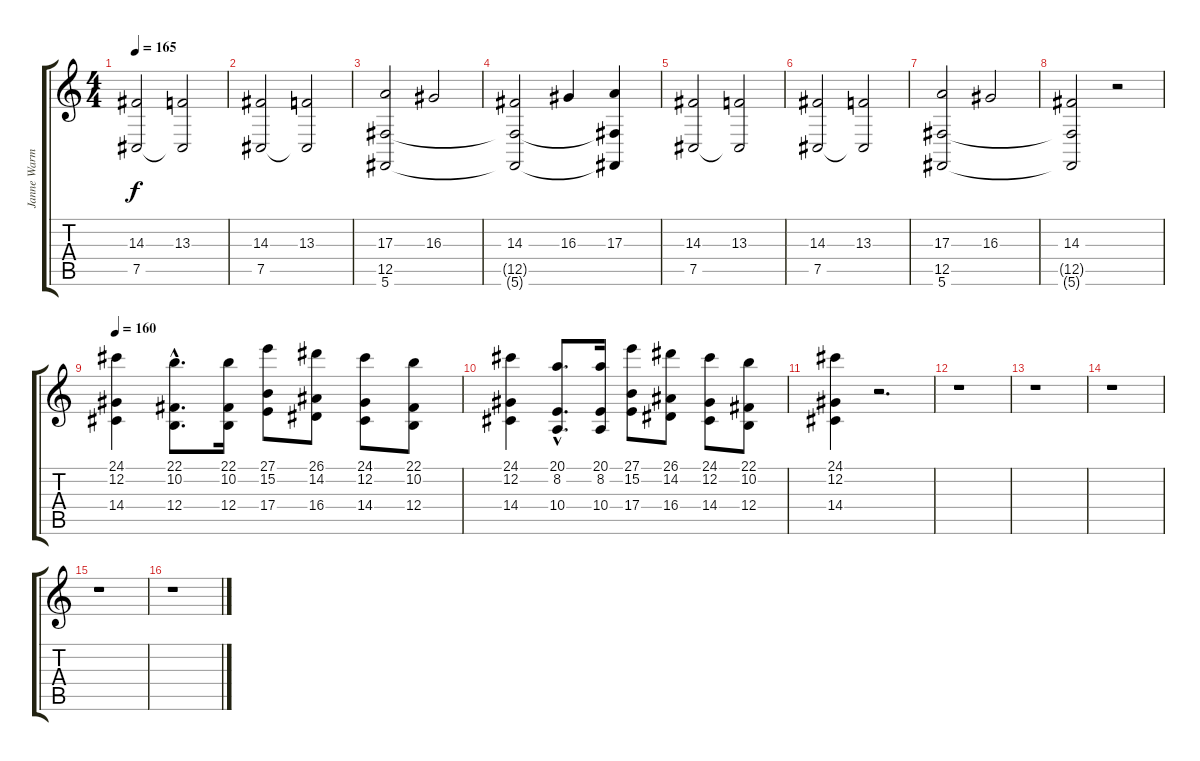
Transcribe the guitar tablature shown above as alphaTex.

\track ("Janne Warman" "Janne Warm") {instrument stringensemble1}
\staff {score tabs}
\tuning (Db4 Ab3 E3 B2 Gb2 Db2) {hide}
\ts (4 4)
\tempo 165
\clef g2
\ks c
(14.3 7.5).2{dy f} (13.3 7.5{t}).2 |
(14.3 7.5).2 (13.3 7.5{t}).2 |
(17.3 12.5 5.6).2 16.3.2 |
(14.3 12.5{t} 5.6{t}).2 16.3.4 (17.3 12.5{t} 5.6{t}).4 |
(14.3 7.5).2 (13.3 7.5{t}).2 |
(14.3 7.5).2 (13.3 7.5{t}).2 |
(17.3 12.5 5.6).2 16.3.2 |
(14.3 12.5{t} 5.6{t}).2 r.2 |
\tempo 160
(24.1 12.2 14.4).4{instrument orchestrahit} (22.1{hac} 10.2{hac} 12.4{hac}).8{d} (22.1 10.2 12.4).16 (27.1 15.2 17.4).8 (26.1 14.2 16.4).8 (24.1 12.2 14.4).8 (22.1 10.2 12.4).8 |
(24.1 12.2 14.4).4 (20.1{hac} 8.2{hac} 10.4{hac}).8{d} (20.1 8.2 10.4).16 (27.1 15.2 17.4).8 (26.1 14.2 16.4).8 (24.1 12.2 14.4).8 (22.1 10.2 12.4).8 |
(24.1 12.2 14.4).4 r.2{d} |
r.1 |
r.1 |
r.1 |
r.1 |
r.1
